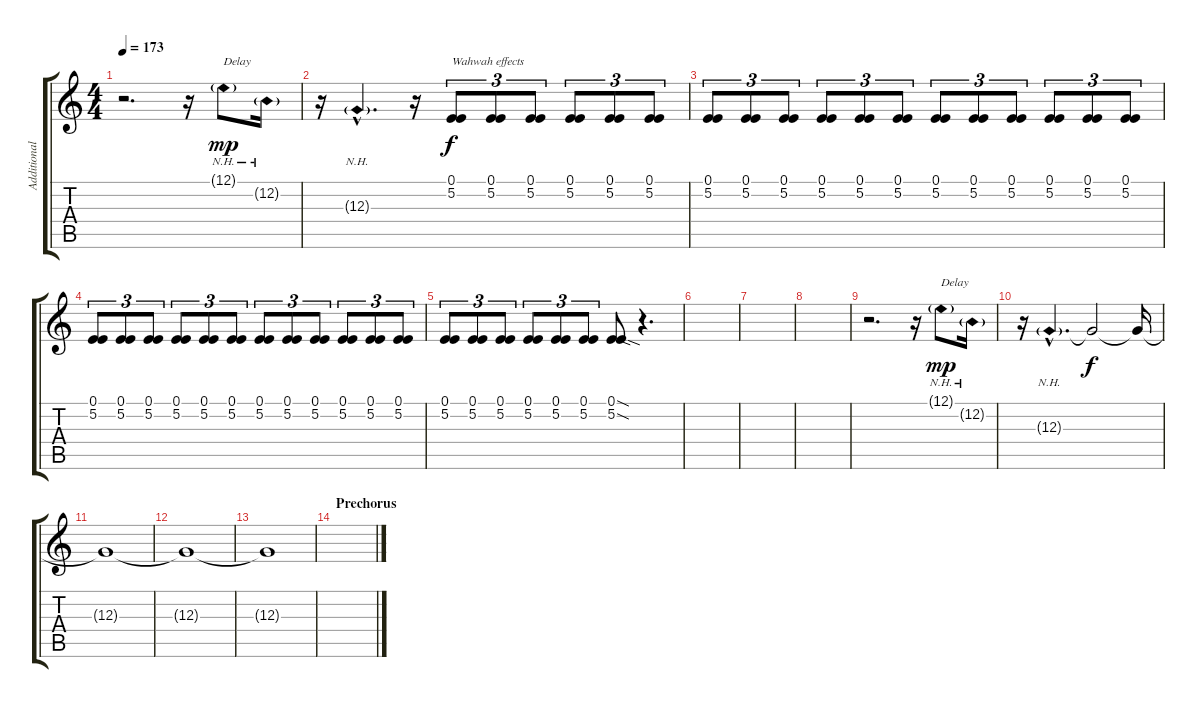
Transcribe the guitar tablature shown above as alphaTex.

\track ("Additional Instruments" "Additional") {instrument synthstrings2}
\staff {score tabs}
\tuning (E4 B3 G3 D3 A2 D2) {hide}
\ts (4 4)
\tempo 173
\clef g2
\ks c
r.2{d dy f volume 10 instrument distortionguitar} r.16 12.1{nh g}.8{txt "Delay" dy mp balance 11} 12.2{nh g}.16{balance 10} |
r.16 12.3{nh g hac}.4{d balance 8} r.16 (0.1 5.2).8{tu (3 2) txt "Wahwah effects" dy f volume 6 balance 12 instrument clavinet} (0.1 5.2).8{tu (3 2)} (0.1 5.2).8{tu (3 2)} (0.1 5.2).8{tu (3 2)} (0.1 5.2).8{tu (3 2)} (0.1 5.2).8{tu (3 2)} |
(0.1 5.2).8{tu (3 2)} (0.1 5.2).8{tu (3 2)} (0.1 5.2).8{tu (3 2)} (0.1 5.2).8{tu (3 2)} (0.1 5.2).8{tu (3 2)} (0.1 5.2).8{tu (3 2)} (0.1 5.2).8{tu (3 2)} (0.1 5.2).8{tu (3 2)} (0.1 5.2).8{tu (3 2)} (0.1 5.2).8{tu (3 2)} (0.1 5.2).8{tu (3 2)} (0.1 5.2).8{tu (3 2)} |
(0.1 5.2).8{tu (3 2)} (0.1 5.2).8{tu (3 2)} (0.1 5.2).8{tu (3 2)} (0.1 5.2).8{tu (3 2)} (0.1 5.2).8{tu (3 2)} (0.1 5.2).8{tu (3 2)} (0.1 5.2).8{tu (3 2)} (0.1 5.2).8{tu (3 2)} (0.1 5.2).8{tu (3 2)} (0.1 5.2).8{tu (3 2)} (0.1 5.2).8{tu (3 2)} (0.1 5.2).8{tu (3 2)} |
(0.1 5.2).8{tu (3 2)} (0.1 5.2).8{tu (3 2)} (0.1 5.2).8{tu (3 2)} (0.1 5.2).8{tu (3 2)} (0.1 5.2).8{tu (3 2)} (0.1 5.2).8{tu (3 2)} (0.1{sod} 5.2{sod}).8{balance 4 instrument distortionguitar} r.4{d} |
|
|
|
r.2{d volume 10 instrument distortionguitar} r.16 12.1{nh g}.8{txt "Delay" dy mp balance 11} 12.2{nh g}.16{balance 10} |
r.16 12.3{nh g hac}.4{d balance 8} 12.3{t}.2{dy f} 12.3{t}.16 |
12.3{t}.1 |
12.3{t}.1 |
12.3{t}.1 |
\section ("" "Prechorus")
